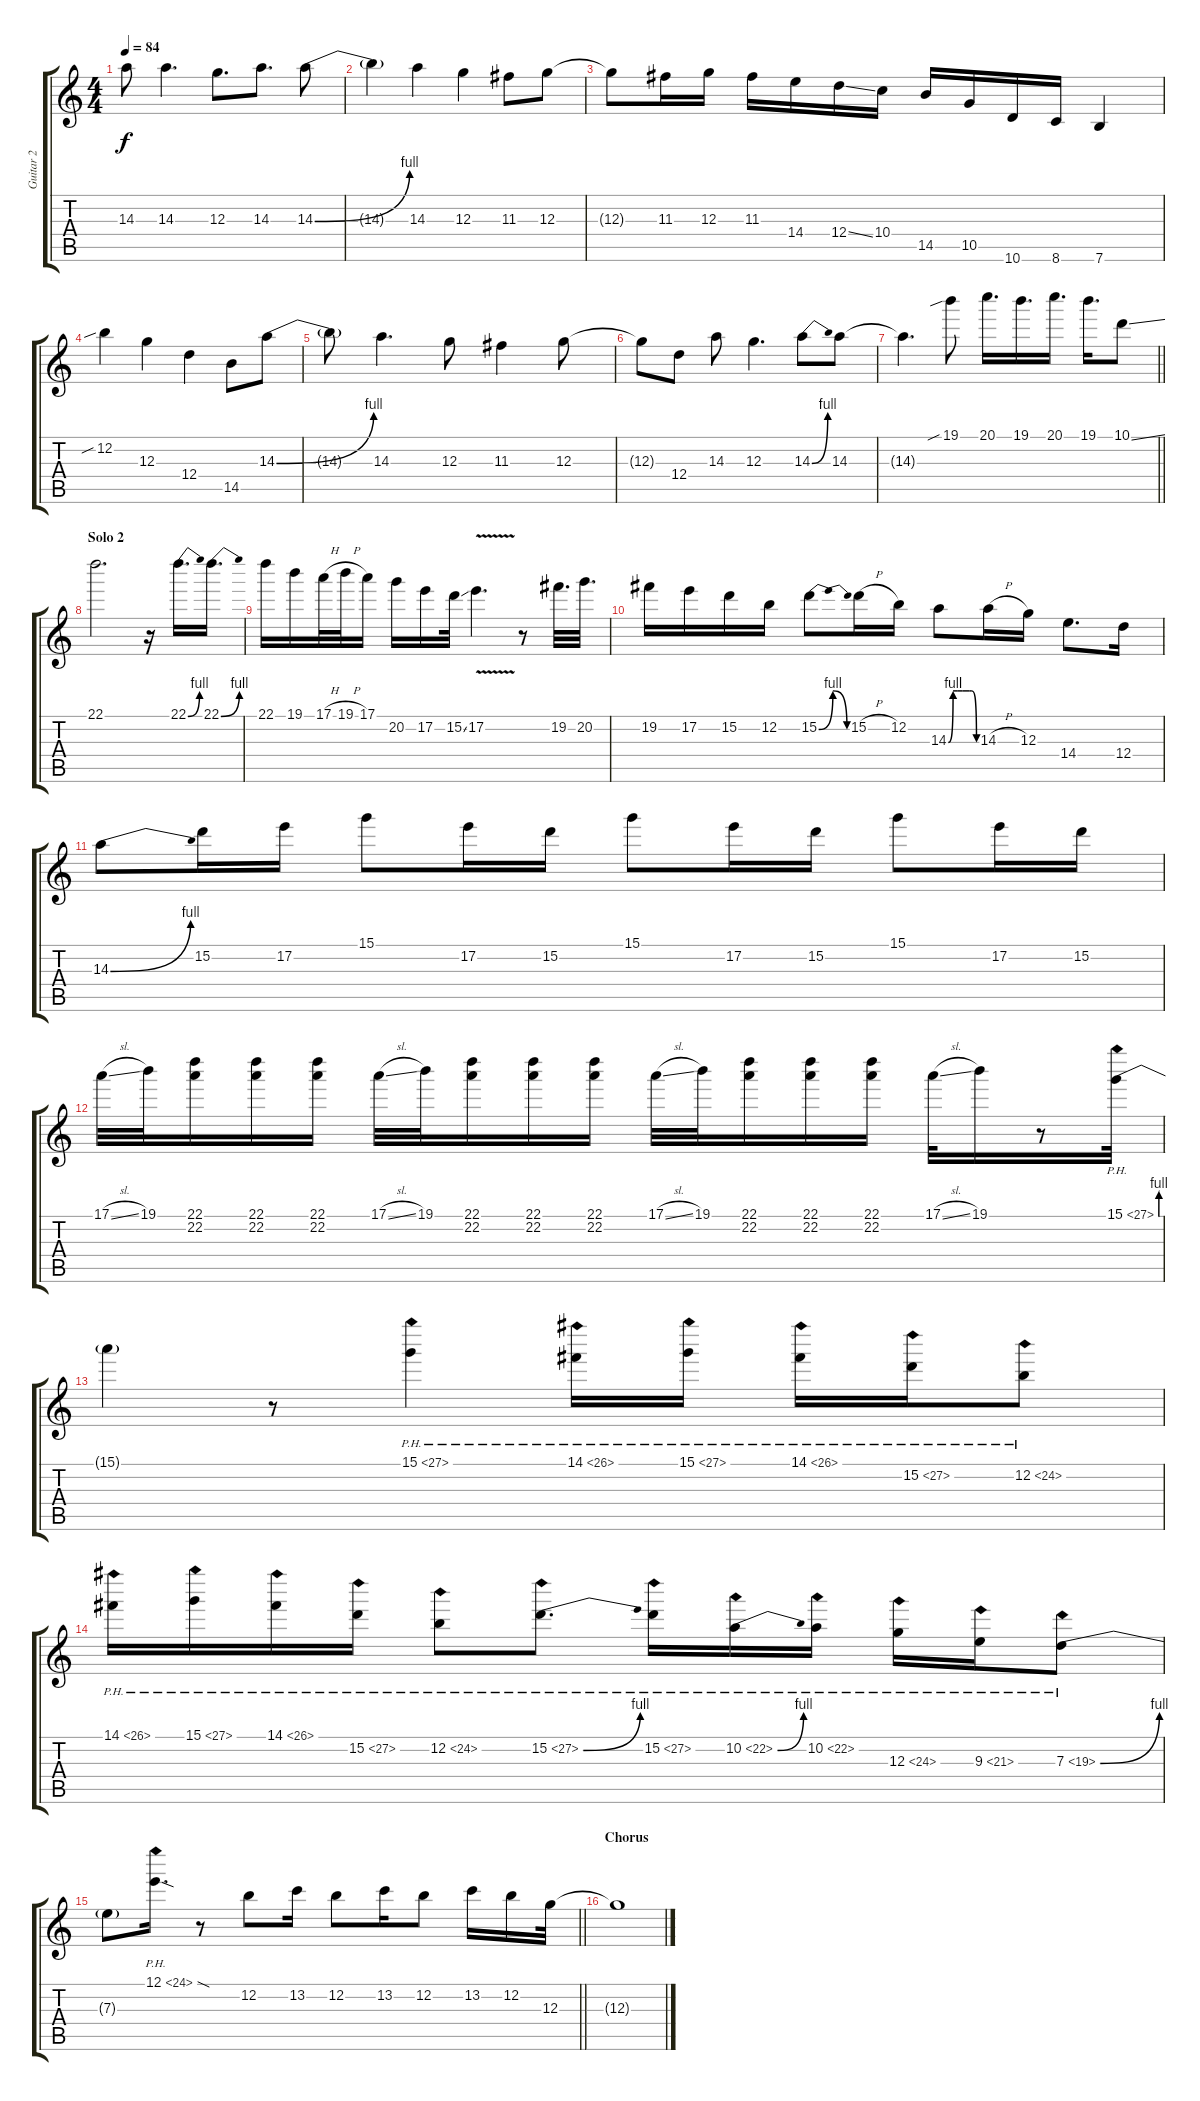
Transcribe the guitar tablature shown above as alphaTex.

\track ("Guitar 2" "Guitar 2") {instrument overdrivenguitar}
\staff {score tabs}
\tuning (E4 B3 G3 D3 A2 E2) {hide}
\ts (4 4)
\tempo 84
\clef g2
\ks c
14.3{t}.8{dy f} 14.3.4{d} 12.3.8{d} 14.3.8{d} 14.3{be (bend 0 0 60 4)}.8 |
14.3{t}.4 14.3.4 12.3.4 11.3.8 12.3.8 |
12.3{t}.8 11.3.16 12.3.16 11.3.16 14.4.16 12.4{ss}.16 10.4.16 14.5.16 10.5.16 10.6.16 8.6.16 7.6.4 |
12.2{sib}.4 12.3.4 12.4.4 14.5.8 14.3{be (bend 0 0 60 4)}.8 |
14.3{t}.8 14.3.4{d} 12.3.8 11.3.4 12.3.8 |
12.3{t}.8 12.4.8 14.3.8 12.3.4{d} 14.3{be (bend 0 0 60 4)}.8 14.3.8 |
\barLineRight lightlight
14.3{t}.4{d} 19.1{sib}.8 20.1.16{d} 19.1.16{d} 20.1.16{d} 19.1.16{d} 10.1{ss}.8 |
\section ("" "Solo 2")
22.1.2{d} r.16 22.1{be (bend 0 0 60 4)}.16{d} 22.1{be (bend 0 0 60 4)}.16{d} |
22.1.16 19.1.16 17.1{h}.32 19.1{h}.32 17.1.16 20.2.16 17.2.16 15.2{ss}.32 17.2{v}.4{d} r.8 19.2.32{d} 20.2.32{d} |
19.2.16 17.2.16 15.2.16 12.2.16 15.2{be (bendrelease 0 0 10 4 51 4 60 0)}.8 15.2{h}.16 12.2.16 14.3{be (custom 0 0 10 4 20 4 30 4 45 4 50 4 60 0)}.8 14.3{h}.16 12.3.16 14.4.8{d} 12.4.16 |
14.3{be (bend 0 0 60 4)}.8 15.2.16 17.2.16 15.1.8 17.2.16 15.2.16 15.1.8 17.2.16 15.2.16 15.1.8 17.2.16 15.2.16 |
17.1{sl}.32 19.1.32 (22.1 22.2).16 (22.1 22.2).16 (22.1 22.2).16 17.1{sl}.32 19.1.32 (22.1 22.2).16 (22.1 22.2).16 (22.1 22.2).16 17.1{sl}.32 19.1.32 (22.1 22.2).16 (22.1 22.2).16 (22.1 22.2).16 17.1{sl}.32 19.1.16 r.8 15.1{be (custom 0 0 6 4 10 4 15 4 60 4) ph 12}.32 |
15.1{t}.4 r.8 15.1{ph 12}.4 14.1{ph 12}.16 15.1{ph 12}.16 14.1{ph 12}.16 15.2{ph 12}.16 12.2{ph 12}.8 |
14.1{ph 12}.16 15.1{ph 12}.16 14.1{ph 12}.16 15.2{ph 12}.16 12.2{ph 12}.8 15.2{be (bend 0 0 60 4) ph 12}.8{d} 15.2{ph 12}.16 10.2{be (bend 0 0 60 4) ph 12}.16 10.2{ph 12}.16 12.3{ph 12}.16 9.3{ph 12}.16 7.3{be (bend 0 0 60 4) ph 12}.8 |
\barLineRight lightlight
7.3{t}.8 12.1{ph 12 sod}.16{d} r.8 12.2.8 13.2.16 12.2.8 13.2.16 12.2.8 13.2.16 12.2.16 12.3.32 |
\section ("" "Chorus")
12.3{t}.1
